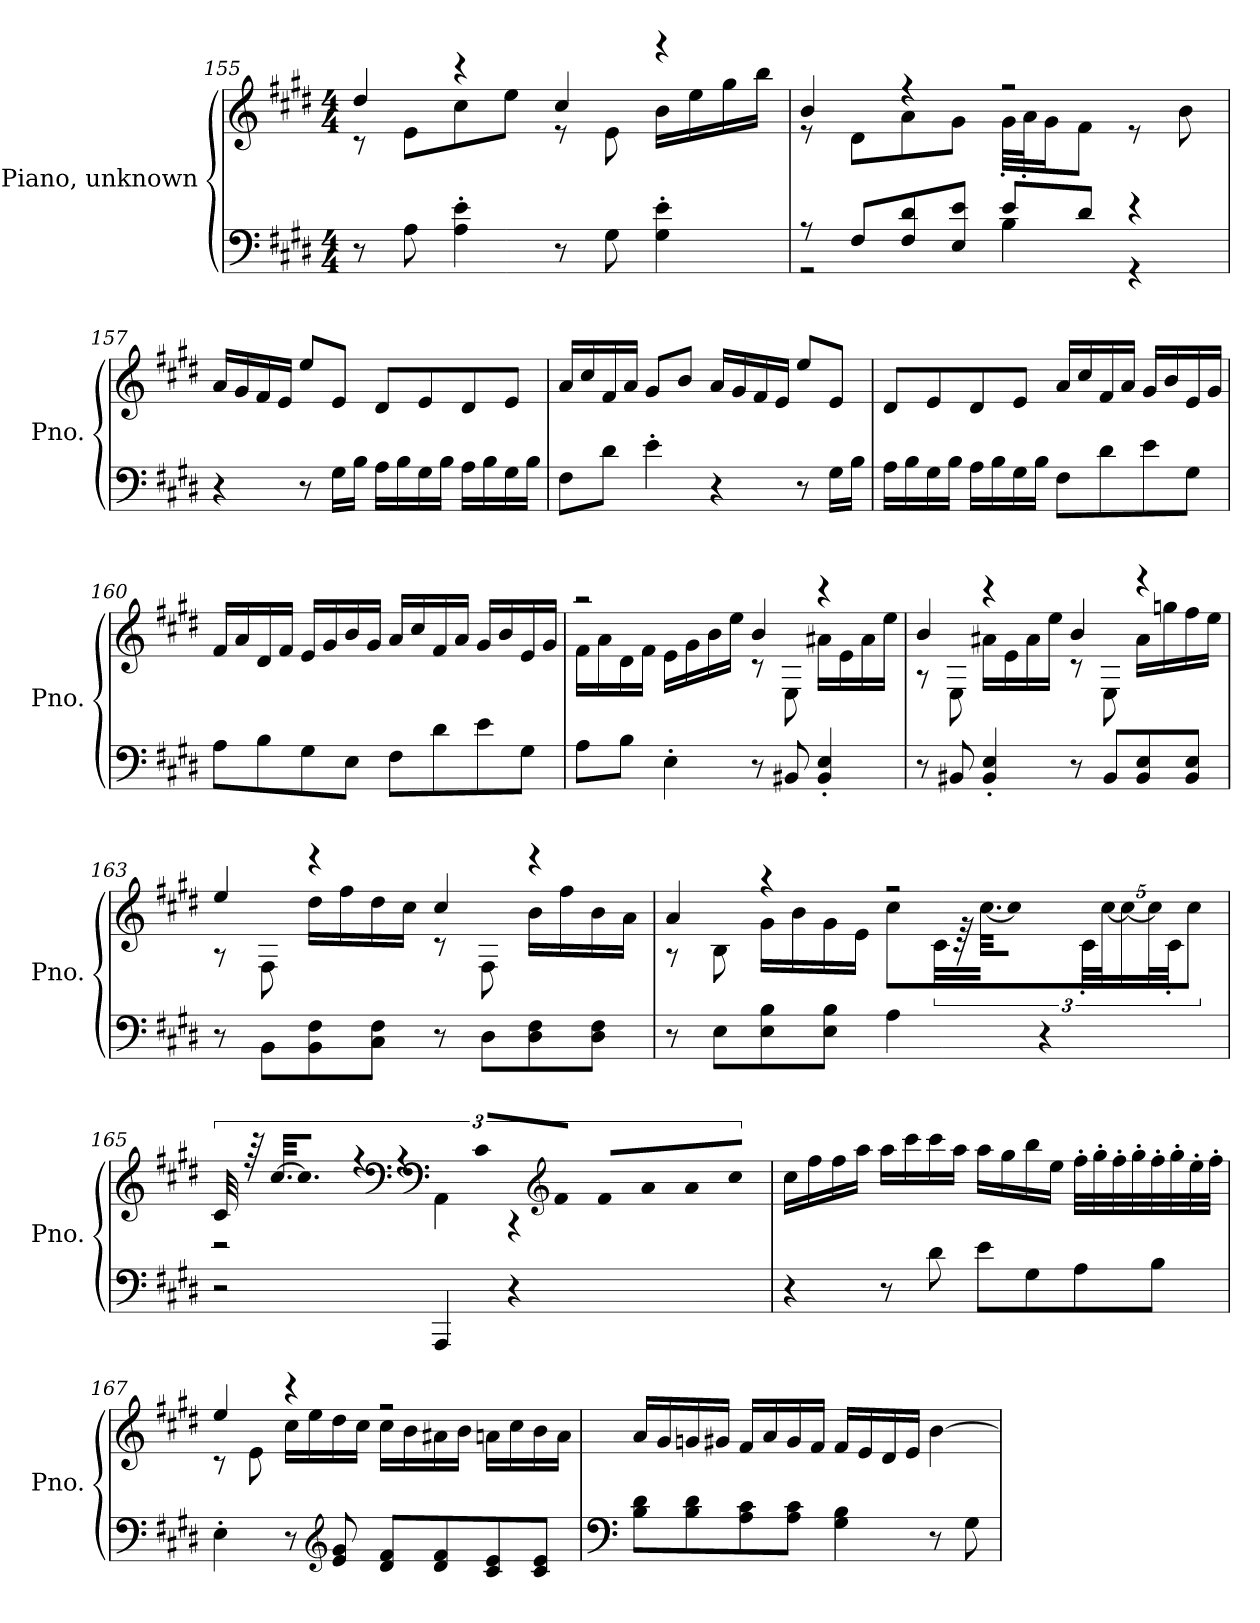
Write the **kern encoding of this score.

**kern	**kern
*part1	*part1
*staff2	*staff1
*I"Piano, unknown	*
*I'Pno.	*
*clefF4	*clefG2
*k[f#c#g#d#]	*k[f#c#g#d#]
*M4/4	*M4/4
=155	=155
*	*^
8r	4dd#/	8r
8A\	.	8e\L
4A\' 4e\'	4r	8cc#\
.	.	8ee\J
8r	4cc#/	8r
8G#\	.	8e\
4G#\' 4e\'	4r	16b\LL
.	.	16ee\
.	.	16gg#\
.	.	16bb\JJ
=156	=156	=156
*^	*	*
8r	2r	4b/	8r
8F#/L	.	.	8d#\L
8F#/ 8d#/	.	4r	8a\
8E/ 8e/J	.	.	8g#\J
8e/L	4B\	2r	32g#'\LLL
.	.	.	32a'\J
.	.	.	16g#\J
8d#/J	.	.	8f#\J
4r	4r	.	8r
.	.	.	8b\
*v	*v	*	*
*	*v	*v
!!LO:LB:g=z
=157	=157
4r	16a/LL
.	16g#/
.	16f#/
.	16e/JJ
8r	8ee/L
16G#\LL	8e/J
16B\JJ	.
16A\LL	8d#/L
16B\	.
16G#\	8e/
16B\JJ	.
16A\LL	8d#/
16B\	.
16G#\	8e/J
16B\JJ	.
=158	=158
8F#\L	16a/LL
.	16cc#/
8d#\J	16f#/
.	16a/JJ
4e'\	8g#/L
.	8b/J
4r	16a/LL
.	16g#/
.	16f#/
.	16e/JJ
8r	8ee/L
16G#\LL	8e/J
16B\JJ	.
=159	=159
16A\LL	8d#/L
16B\	.
16G#\	8e/
16B\JJ	.
16A\LL	8d#/
16B\	.
16G#\	8e/J
16B\JJ	.
8F#\L	16a/LL
.	16cc#/
8d#\	16f#/
.	16a/JJ
8e\	16g#/LL
.	16b/
8G#\J	16e/
.	16g#/JJ
!!LO:LB:g=z
=160	=160
8A\L	16f#/LL
.	16a/
8B\	16d#/
.	16f#/JJ
8G#\	16e/LL
.	16g#/
8E\J	16b/
.	16g#/JJ
8F#\L	16a/LL
.	16cc#/
8d#\	16f#/
.	16a/JJ
8e\	16g#/LL
.	16b/
8G#\J	16e/
.	16g#/JJ
=161	=161
*	*^
8A\L	2r	16f#\LL
.	.	16a\
8B\J	.	16d#\
.	.	16f#\JJ
4E'\	.	16e\LL
.	.	16g#\
.	.	16b\
.	.	16ee\JJ
8r	4b/	8r
8BB#X/	.	8E\
4BB#/' 4E/'	4r	16a#X\LL
.	.	16e\
.	.	16a#\
.	.	16ee\JJ
!!LO:LB:g=z	!!
=162	=162	=162
8r	4b/	8r
8BB#X/	.	8E\
4BB#/' 4E/'	4r	16a#X\LL
.	.	16e\
.	.	16a#\
.	.	16ee\JJ
8r	4b/	8r
8BB#/L	.	8E\
8BB#/ 8E/	4r	16a#\LL
.	.	16ggn\
8BB#/ 8E/J	.	16ff#\
.	.	16ee\JJ
=163	=163	=163
8r	4ee/	8r
8BB\L	.	8F#\
8BB\ 8F#\	4r	16dd#\LL
.	.	16ff#\
8C#\ 8F#\J	.	16dd#\
.	.	16cc#\JJ
8r	4cc#/	8r
8D#\L	.	8F#\
8D#\ 8F#\	4r	16b\LL
.	.	16ff#\
8D#\ 8F#\J	.	16b\
.	.	16a\JJ
!!LO:PB:g=z	!!
=164	=164	=164
8r	4a/	8r
8E\L	.	8B\
8E\ 8B\	4r	16g#\LL
.	.	16b\
8E\ 8B\J	.	16g#\
.	.	16e\JJ
4A\	2r	8cc#\L
.	.	48c#\Jkk
.	.	96r
.	.	[48.cc#\KLL
.	.	16cc#\JJ]
*	*	*Xbrackettup
4r	.	40c#'\LLL
.	.	[40cc#\J
.	.	20cc#\_
.	.	40cc#\L]
.	.	40c#'\JJ
.	.	10cc#\J
=165	=165	=165
*	*brackettup	*
2r	48c#/	2r
.	96r	.
.	[48.cc#/KKL	.
.	8.cc#/J]	.
.	4r	.
*	*clefF4	*
4AAA/	8r	4AA\
.	16c#/LL	.
*	*clefG2	*
.	16f#/JJ	.
4r	16f#/LL	4r
.	16a/	.
.	16a/	.
.	16cc#/JJ	.
*	*v	*v
!!LO:LB:g=z
=166	=166
4r	16cc#\LL
.	16ff#\
.	16ff#\
.	16aa\JJ
8r	16aa\LL
.	16ccc#\
8d#\	16ccc#\
.	16aa\JJ
8e\L	16aa\LL
.	16gg#\
8G#\	16bb\
.	16ee\JJ
8A\	32ff#'\LLL
.	32gg#'\
.	32ff#'\
.	32gg#'\
8B\J	32ff#'\
.	32gg#'\
.	32ee'\
.	32ff#'\JJJ
=167	=167
*	*^
4E'\	4ee/	8r
.	.	8e\
8r	4r	16cc#\LL
.	.	16ee\
*clefG2	*	*
8e/ 8g#/	.	16dd#\
.	.	16cc#\JJ
8d#/ 8f#/L	2r	16cc#\LL
.	.	16b\
8d#/ 8f#/	.	16a#X\
.	.	16b\JJ
8c#/ 8e/	.	16an\LL
.	.	16cc#\
8c#/ 8e/J	.	16b\
.	.	16a\JJ
*	*v	*v
!!LO:LB:g=z
=168	=168
*clefF4	*
8B\ 8d#\L	16a/LL
.	16g#/
8B\ 8d#\	16gn/
.	16g#X/JJ
8A\ 8c#\	16f#/LL
.	16a/
8A\ 8c#\J	16g#/
.	16f#/JJ
4G#\ 4B\	16f#/LL
.	16e/
.	16d#/
.	16e/JJ
8r	[4b\
8G#\	.
=	=
*-	*-
